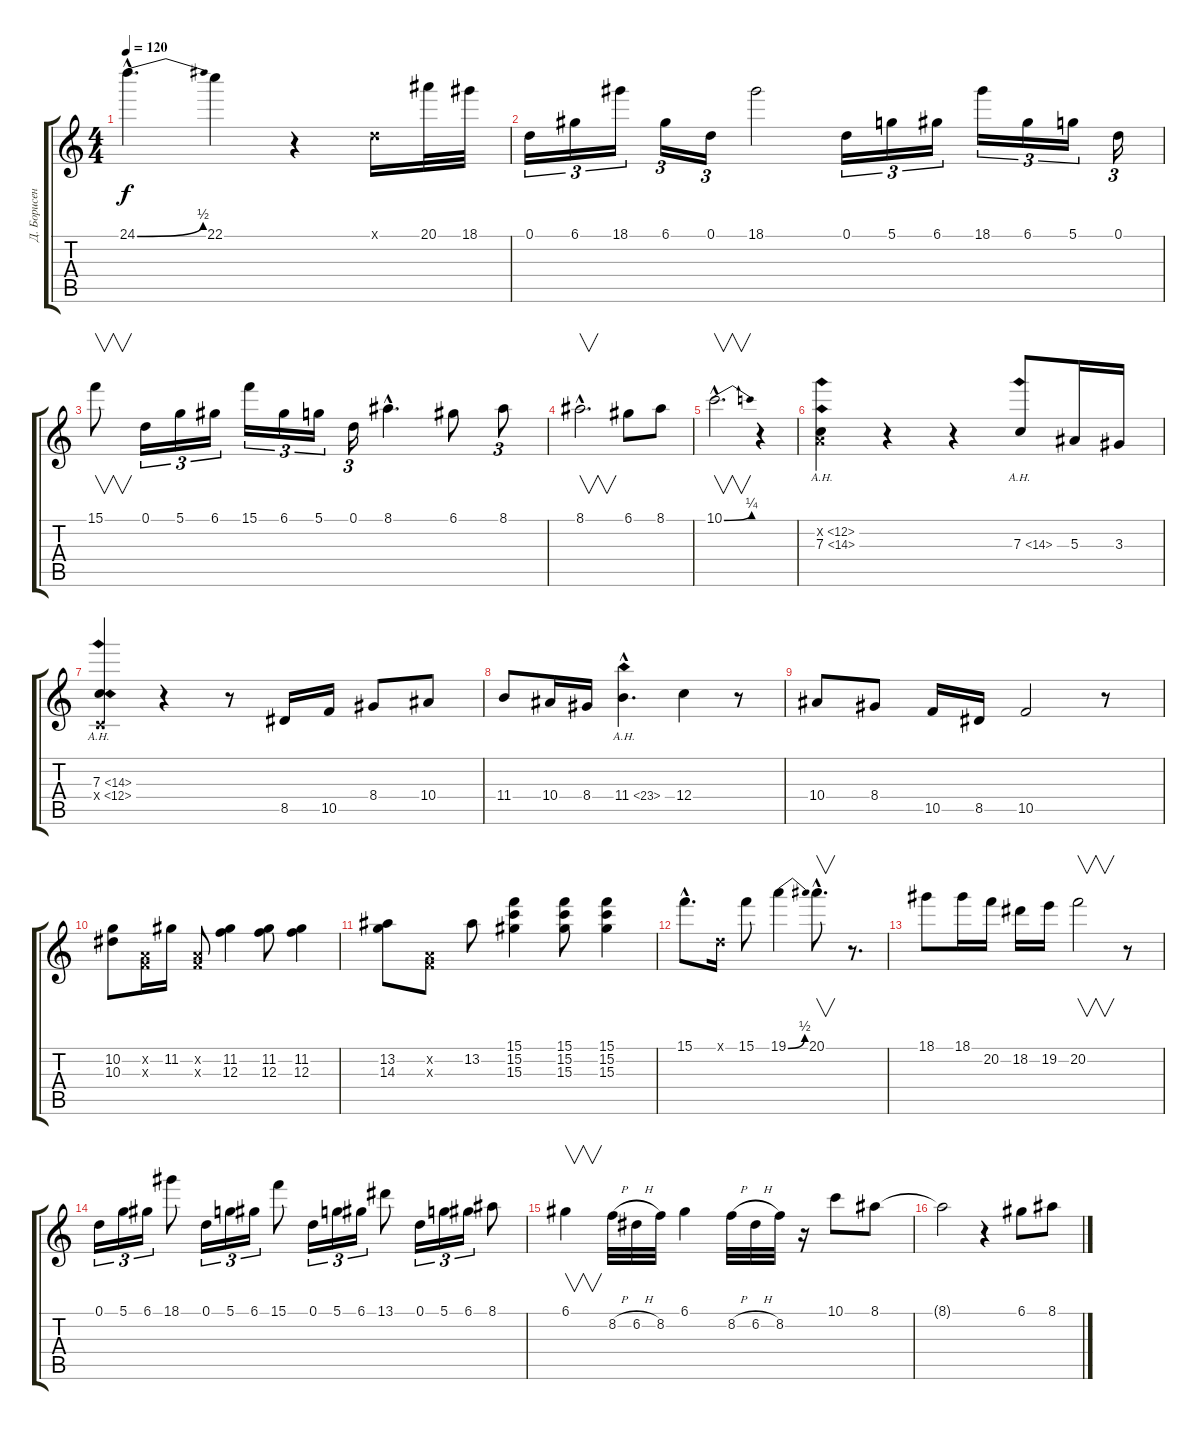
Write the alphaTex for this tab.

\track ("Д. Борисенков" "Д. Борисен") {instrument distortionguitar}
\staff {score tabs}
\tuning (D4 A3 F3 C3 G2 D2) {hide}
\ts (4 4)
\tempo 120
\clef g2
\ks c
24.1{be (bend 0 0 60 2) hac}.4{d dy f} 22.1.4 r.4 0.1{x}.16 20.1.32 18.1.32 |
0.1.16{tu (3 2)} 6.1.16{tu (3 2)} 18.1.16{tu (3 2)} 6.1.16{tu (3 2)} 0.1.16{tu (3 2)} 18.1.2 0.1.16{tu (3 2)} 5.1.16{tu (3 2)} 6.1.16{tu (3 2)} 18.1.16{tu (3 2)} 6.1.16{tu (3 2)} 5.1.16{tu (3 2)} 0.1.16{tu (3 2)} |
15.1.8{v} 0.1.16{tu (3 2)} 5.1.16{tu (3 2)} 6.1.16{tu (3 2)} 15.1.16{tu (3 2)} 6.1.16{tu (3 2)} 5.1.16{tu (3 2)} 0.1.16{tu (3 2)} 8.1{hac}.4{d} 6.1.8 8.1.8{tu (3 2)} |
8.1{hac}.2{v d} 6.1.8 8.1.8 |
10.1{be (bend 0 0 60 1) hac}.2{v d} r.4 |
(0.2{ah 12 x} 7.3{ah 7}).4 r.4 r.4 7.3{ah 7}.8 5.3.16 3.3.16 |
(7.3{ah 7} 0.4{ah 12 x}).4 r.4 r.8 8.5.16 10.5.16 8.4.8 10.4.8 |
11.4.8 10.4.16 8.4.16 11.4{ah 12 hac}.4{d} 12.4.4 r.8 |
10.4.8 8.4.8 10.5.16 8.5.16 10.5.2 r.8 |
(10.2 10.3).8 (0.2{x} 0.3{x}).16 11.2.16 (0.2{x} 0.3{x}).8 (11.2 12.3).4 (11.2 12.3).8 (11.2 12.3).4 |
(13.2 14.3).8 (0.2{x} 0.3{x}).8 13.2.8 (15.1 15.2 15.3).4 (15.1 15.2 15.3).8 (15.1 15.2 15.3).4 |
15.1{hac}.8{d} 0.1{x}.16 15.1.8 19.1{be (bend 0 0 60 2)}.4 20.1{hac}.8{v d} r.8{d} |
18.1.8 18.1.16 20.2.16 18.2.16 19.2.16 20.2.2{v} r.8 |
0.1.16{tu (3 2)} 5.1.16{tu (3 2)} 6.1.16{tu (3 2)} 18.1.8 0.1.16{tu (3 2)} 5.1.16{tu (3 2)} 6.1.16{tu (3 2)} 15.1.8 0.1.16{tu (3 2)} 5.1.16{tu (3 2)} 6.1.16{tu (3 2)} 13.1.8 0.1.16{tu (3 2)} 5.1.16{tu (3 2)} 6.1.16{tu (3 2)} 8.1.8 |
6.1.4{v} 8.2{h}.32 6.2{h}.32 8.2.32 6.1.4 8.2{h}.32 6.2{h}.32 8.2.32 r.16 10.1.8 8.1.8 |
8.1{t}.2 r.4 6.1.8 8.1.8
